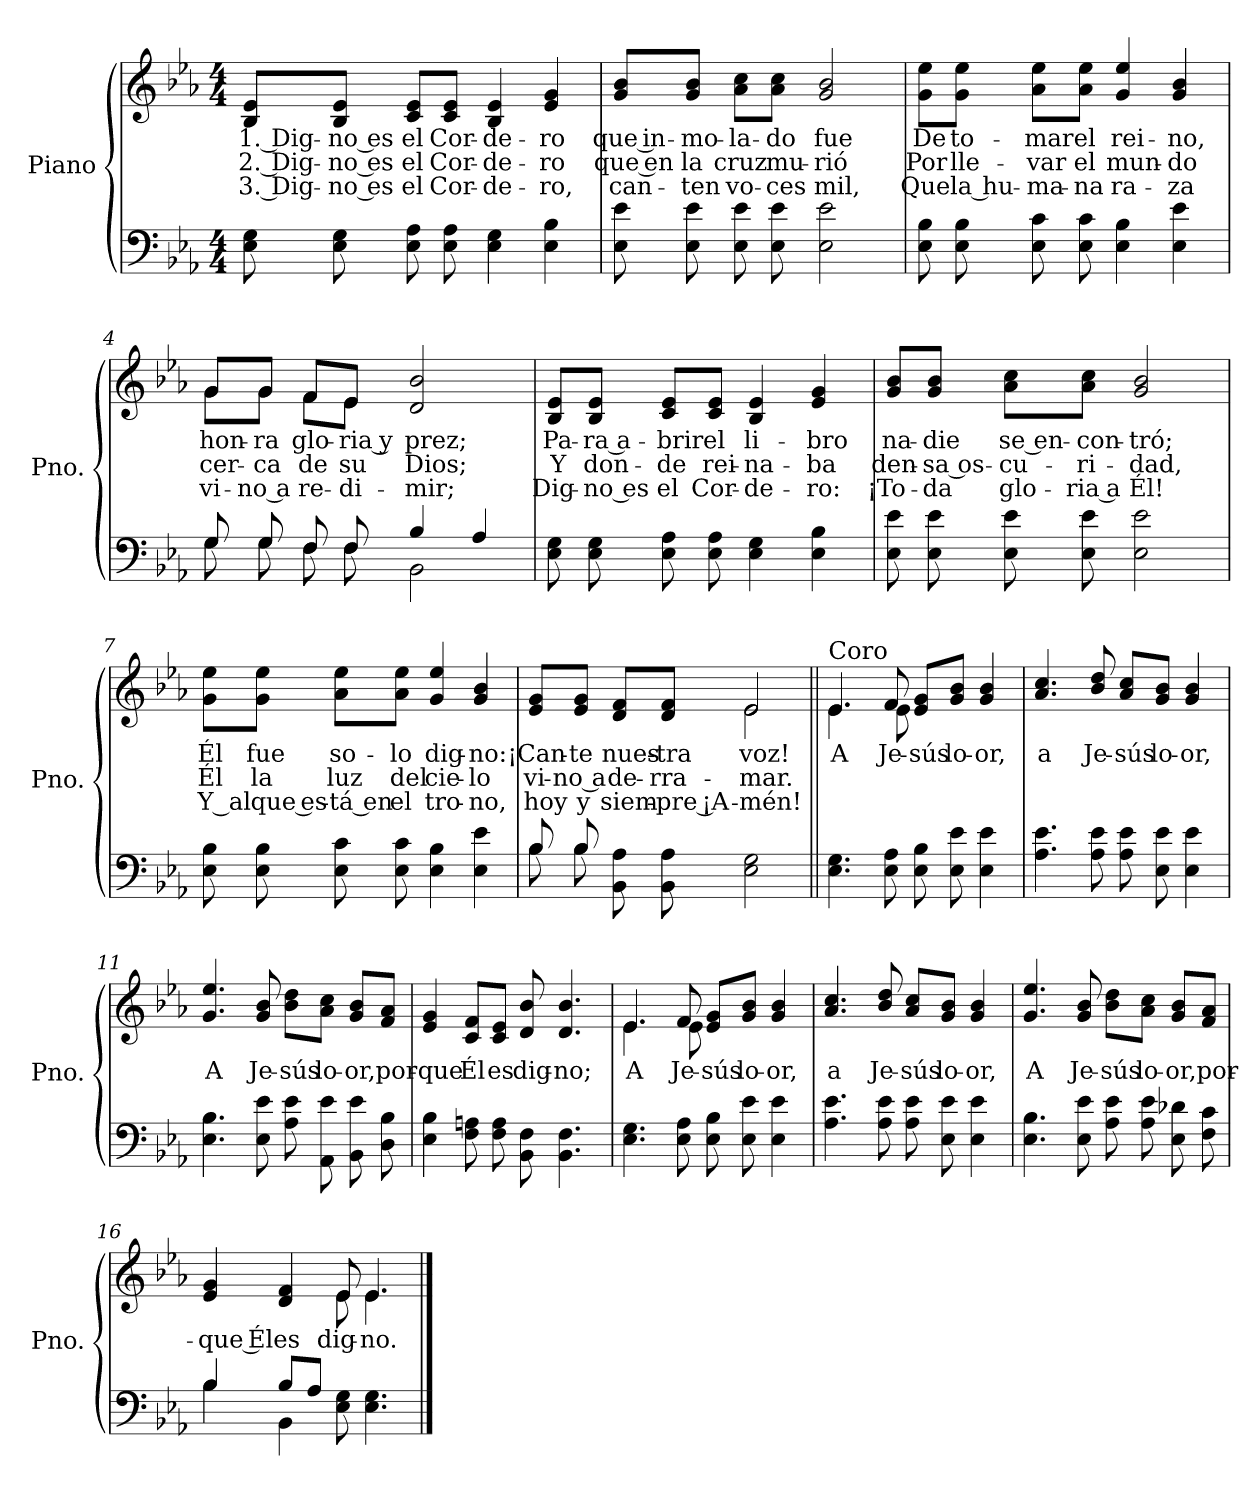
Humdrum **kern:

**kern	**kern	**text	**text	**text
*part1	*part1	*part1	*part1	*part1
*staff2	*staff1	*staff1	*staff1	*staff1
*I"Piano	*	*	*	*
*I'Pno.	*	*	*	*
*stria5	*stria5	*	*	*
*clefF4	*clefG2	*	*	*
*k[b-e-a-]	*k[b-e-a-]	*	*	*
*M4/4	*M4/4	*	*	*
=1	=1	=1	=1	=1
!	!	!LO:LY:b	!LO:LY:b	!LO:LY:b
8E-\ 8G\	8B-/ 8e-/L	1. Dig-	2. Dig-	3. Dig-
!	!	!LO:LY:b	!LO:LY:b	!LO:LY:b
8E-\ 8G\	8B-/ 8e-/J	-no es	-no es	-no es
!	!	!LO:LY:b	!LO:LY:b	!LO:LY:b
8E-\ 8A-\	8c/ 8e-/L	el	el	el
!	!	!LO:LY:b	!LO:LY:b	!LO:LY:b
8E-\ 8A-\	8c/ 8e-/J	Cor-	Cor-	Cor-
!	!	!LO:LY:b	!LO:LY:b	!LO:LY:b
4E-\ 4G\	4B-/ 4e-/	-de-	-de-	-de-
!	!	!LO:LY:b	!LO:LY:b	!LO:LY:b
4E-\ 4B-\	4e-/ 4g/	-ro	-ro	-ro,
=2	=2	=2	=2	=2
!	!	!LO:LY:b	!LO:LY:b	!LO:LY:b
8E-\ 8e-\	8g/ 8b-/L	que in-	que en	can-
!	!	!LO:LY:b	!LO:LY:b	!LO:LY:b
8E-\ 8e-\	8g/ 8b-/J	-mo-	la	-ten
!	!	!LO:LY:b	!LO:LY:b	!LO:LY:b
8E-\ 8e-\	8a-\ 8cc\L	-la-	cruz	vo-
!	!	!LO:LY:b	!LO:LY:b	!LO:LY:b
8E-\ 8e-\	8a-\ 8cc\J	-do	mu-	-ces
!	!	!LO:LY:b	!LO:LY:b	!LO:LY:b
2E-\ 2e-\	2g/ 2b-/	fue	-rió	mil,
=3	=3	=3	=3	=3
!	!	!LO:LY:b	!LO:LY:b	!LO:LY:b
8E-\ 8B-\	8g\ 8ee-\L	De	Por	Que
!	!	!LO:LY:b	!LO:LY:b	!LO:LY:b
8E-\ 8B-\	8g\ 8ee-\J	to-	lle-	la hu-
!	!	!LO:LY:b	!LO:LY:b	!LO:LY:b
8E-\ 8c\	8a-\ 8ee-\L	-mar	-var	-ma-
!	!	!LO:LY:b	!LO:LY:b	!LO:LY:b
8E-\ 8c\	8a-\ 8ee-\J	el	el	-na
!	!	!LO:LY:b	!LO:LY:b	!LO:LY:b
4E-\ 4B-\	4g/ 4ee-/	rei-	mun-	ra-
!	!	!LO:LY:b	!LO:LY:b	!LO:LY:b
4E-\ 4e-\	4g/ 4b-/	-no,	-do	-za
!!LO:LB:g=z
=4	=4	=4	=4	=4
*^	*	*	*	*
!	!	!	!LO:LY:b	!LO:LY:b	!LO:LY:b
*	*	*^	*	*	*
8G/	8G\	8g/L	8g\L	hon-	cer-	vi-
!	!	!	!	!LO:LY:b	!LO:LY:b	!LO:LY:b
8G/	8G\	8g/J	8g\J	-ra	-ca	-no a
!	!	!	!	!LO:LY:b	!LO:LY:b	!LO:LY:b
8F/	8F\	8f/L	8f\L	glo-	de	re-
!	!	!	!	!LO:LY:b	!LO:LY:b	!LO:LY:b
8F/	8F\	8e-/J	8e-\J	-ria y	su	-di-
!	!	!	!	!LO:LY:b	!LO:LY:b	!LO:LY:b
4B-/	2BB-\	2d/ 2b-/	2ryy	prez;	Dios;	-mir;
4A-/	.	.	.	.	.	.
*v	*v	*	*	*	*	*
*	*v	*v	*	*	*
=5	=5	=5	=5	=5
!	!	!LO:LY:b	!LO:LY:b	!LO:LY:b
8E-\ 8G\	8B-/ 8e-/L	Pa-	Y	Dig-
!	!	!LO:LY:b	!LO:LY:b	!LO:LY:b
8E-\ 8G\	8B-/ 8e-/J	-ra a-	don-	-no es
!	!	!LO:LY:b	!LO:LY:b	!LO:LY:b
8E-\ 8A-\	8c/ 8e-/L	-brir	-de	el
!	!	!LO:LY:b	!LO:LY:b	!LO:LY:b
8E-\ 8A-\	8c/ 8e-/J	el	rei-	Cor-
!	!	!LO:LY:b	!LO:LY:b	!LO:LY:b
4E-\ 4G\	4B-/ 4e-/	li-	-na-	-de-
!	!	!LO:LY:b	!LO:LY:b	!LO:LY:b
4E-\ 4B-\	4e-/ 4g/	-bro	-ba	-ro:
=6	=6	=6	=6	=6
!	!	!LO:LY:b	!LO:LY:b	!LO:LY:b
8E-\ 8e-\	8g/ 8b-/L	na-	den-	¡To-
!	!	!LO:LY:b	!LO:LY:b	!LO:LY:b
8E-\ 8e-\	8g/ 8b-/J	-die	-sa os-	-da
!	!	!LO:LY:b	!LO:LY:b	!LO:LY:b
8E-\ 8e-\	8a-\ 8cc\L	se en-	-cu-	glo-
!	!	!LO:LY:b	!LO:LY:b	!LO:LY:b
8E-\ 8e-\	8a-\ 8cc\J	-con-	-ri-	-ria a
!	!	!LO:LY:b	!LO:LY:b	!LO:LY:b
2E-\ 2e-\	2g/ 2b-/	-tró;	-dad,	Él!
!!LO:LB:g=z
=7	=7	=7	=7	=7
!	!	!LO:LY:b	!LO:LY:b	!LO:LY:b
8E-\ 8B-\	8g\ 8ee-\L	Él	Él	Y al
!	!	!LO:LY:b	!LO:LY:b	!LO:LY:b
8E-\ 8B-\	8g\ 8ee-\J	fue	la	que es-
!	!	!LO:LY:b	!LO:LY:b	!LO:LY:b
8E-\ 8c\	8a-\ 8ee-\L	so-	luz	-tá en
!	!	!LO:LY:b	!LO:LY:b	!LO:LY:b
8E-\ 8c\	8a-\ 8ee-\J	-lo	del	el
!	!	!LO:LY:b	!LO:LY:b	!LO:LY:b
4E-\ 4B-\	4g/ 4ee-/	dig-	cie-	tro-
!	!	!LO:LY:b	!LO:LY:b	!LO:LY:b
4E-\ 4e-\	4g/ 4b-/	-no:	-lo	-no,
=8	=8	=8	=8	=8
*^	*	*	*	*
!	!	!	!LO:LY:b	!LO:LY:b	!LO:LY:b
*	*	*^	*	*	*
8B-/	8B-\	8e-/ 8g/L	2ryy	¡Can-	vi-	hoy
!	!	!	!	!LO:LY:b	!LO:LY:b	!LO:LY:b
8B-/	8B-\	8e-/ 8g/J	.	-te	-no a	y
!	!	!	!	!LO:LY:b	!LO:LY:b	!LO:LY:b
8BB-\ 8A-\	2.ryy	8d/ 8f/L	.	nues-	de-	siem-
!	!	!	!	!LO:LY:b	!LO:LY:b	!LO:LY:b
8BB-\ 8A-\	.	8d/ 8f/J	.	-tra	-rra-	-pre ¡A-
!	!	!	!	!LO:LY:b	!LO:LY:b	!LO:LY:b
2E-\ 2G\	.	2e-/	2e-\	voz!	-mar.	-mén!
*v	*v	*	*	*	*	*
!!LO:LB:g=z	!!
=9||	=9||	=9||	=9||	=9||	=9||
!	!LO:TX:a:t=Coro	!	!	!	!
!	!	!	!LO:LY:b	!	!
4.E-\ 4.G\	4.e-/	4.e-\	A	.	.
!	!	!	!LO:LY:b	!	!
8E-\ 8A-\	8f/	8e-\	Je-	.	.
!	!	!	!LO:LY:b	!	!
8E-\ 8B-\	8e-/ 8g/L	2ryy	-sús	.	.
!	!	!	!LO:LY:b	!	!
8E-\ 8e-\	8g/ 8b-/J	.	lo-	.	.
!	!	!	!LO:LY:b	!	!
4E-\ 4e-\	4g/ 4b-/	.	-or,	.	.
*	*v	*v	*	*	*
=10	=10	=10	=10	=10
!	!	!LO:LY:b	!	!
4.A-\ 4.e-\	4.a-/ 4.cc/	a	.	.
!	!	!LO:LY:b	!	!
8A-\ 8e-\	8b-/ 8dd/	Je-	.	.
!	!	!LO:LY:b	!	!
8A-\ 8e-\	8a-/ 8cc/L	-sús	.	.
!	!	!LO:LY:b	!	!
8E-\ 8e-\	8g/ 8b-/J	lo-	.	.
!	!	!LO:LY:b	!	!
4E-\ 4e-\	4g/ 4b-/	-or,	.	.
=11	=11	=11	=11	=11
!	!	!LO:LY:b	!	!
4.E-\ 4.B-\	4.g/ 4.ee-/	A	.	.
!	!	!LO:LY:b	!	!
8E-\ 8e-\	8g/ 8b-/	Je-	.	.
!	!	!LO:LY:b	!	!
8A-\ 8e-\	8b-\ 8dd\L	-sús	.	.
!	!	!LO:LY:b	!	!
8AA-\ 8e-\	8a-\ 8cc\J	lo-	.	.
!	!	!LO:LY:b	!	!
8BB-\ 8e-\	8g/ 8b-/L	-or,	.	.
!	!	!LO:LY:b	!	!
8D\ 8B-\	8f/ 8a-/J	por-	.	.
=12	=12	=12	=12	=12
!	!	!LO:LY:b	!	!
4E-\ 4B-\	4e-/ 4g/	-que	.	.
!	!	!LO:LY:b	!	!
8F\ 8An\	8c/ 8f/L	Él	.	.
!	!	!LO:LY:b	!	!
8F\ 8A\	8c/ 8e-/J	es	.	.
!	!	!LO:LY:b	!	!
8BB-\ 8F\	8d/ 8b-/	dig-	.	.
!	!	!LO:LY:b	!	!
4.BB-\ 4.F\	4.d/ 4.b-/	-no;	.	.
!!LO:LB:g=z
=13	=13	=13	=13	=13
!	!	!LO:LY:b	!	!
*	*^	*	*	*
4.E-\ 4.G\	4.e-/	4.e-\	A	.	.
!	!	!	!LO:LY:b	!	!
8E-\ 8A-\	8f/	8e-\	Je-	.	.
!	!	!	!LO:LY:b	!	!
8E-\ 8B-\	8e-/ 8g/L	2ryy	-sús	.	.
!	!	!	!LO:LY:b	!	!
8E-\ 8e-\	8g/ 8b-/J	.	lo-	.	.
!	!	!	!LO:LY:b	!	!
4E-\ 4e-\	4g/ 4b-/	.	-or,	.	.
*	*v	*v	*	*	*
=14	=14	=14	=14	=14
!	!	!LO:LY:b	!	!
4.A-\ 4.e-\	4.a-/ 4.cc/	a	.	.
!	!	!LO:LY:b	!	!
8A-\ 8e-\	8b-/ 8dd/	Je-	.	.
!	!	!LO:LY:b	!	!
8A-\ 8e-\	8a-/ 8cc/L	-sús	.	.
!	!	!LO:LY:b	!	!
8E-\ 8e-\	8g/ 8b-/J	lo-	.	.
!	!	!LO:LY:b	!	!
4E-\ 4e-\	4g/ 4b-/	-or,	.	.
=15	=15	=15	=15	=15
!	!	!LO:LY:b	!	!
4.E-\ 4.B-\	4.g/ 4.ee-/	A	.	.
!	!	!LO:LY:b	!	!
8E-\ 8e-\	8g/ 8b-/	Je-	.	.
!	!	!LO:LY:b	!	!
8A-\ 8e-\	8b-\ 8dd\L	-sús	.	.
!	!	!LO:LY:b	!	!
8A-\ 8e-\	8a-\ 8cc\J	lo-	.	.
!	!	!LO:LY:b	!	!
8E-\ 8d-X\	8g/ 8b-/L	-or,	.	.
!	!	!LO:LY:b	!	!
8F\ 8c\	8f/ 8a-/J	por-	.	.
=16	=16	=16	=16	=16
*^	*	*	*	*
!	!	!	!LO:LY:b	!	!
*	*	*^	*	*	*
4B-/	4B-\	4e-/ 4g/	2ryy	-que Él	.	.
!	!	!	!	!LO:LY:b	!	!
8B-/L	4BB-\	4d/ 4f/	.	es	.	.
8A-/J	.	.	.	.	.	.
!	!	!	!	!LO:LY:b	!	!
8E-\ 8G\	2ryy	8e-/	8e-\	dig-	.	.
!	!	!	!	!LO:LY:b	!	!
4.E-\ 4.G\	.	4.e-/	4.e-\	-no.	.	.
*v	*v	*	*	*	*	*
*	*v	*v	*	*	*
==	==	==	==	==
*-	*-	*-	*-	*-
